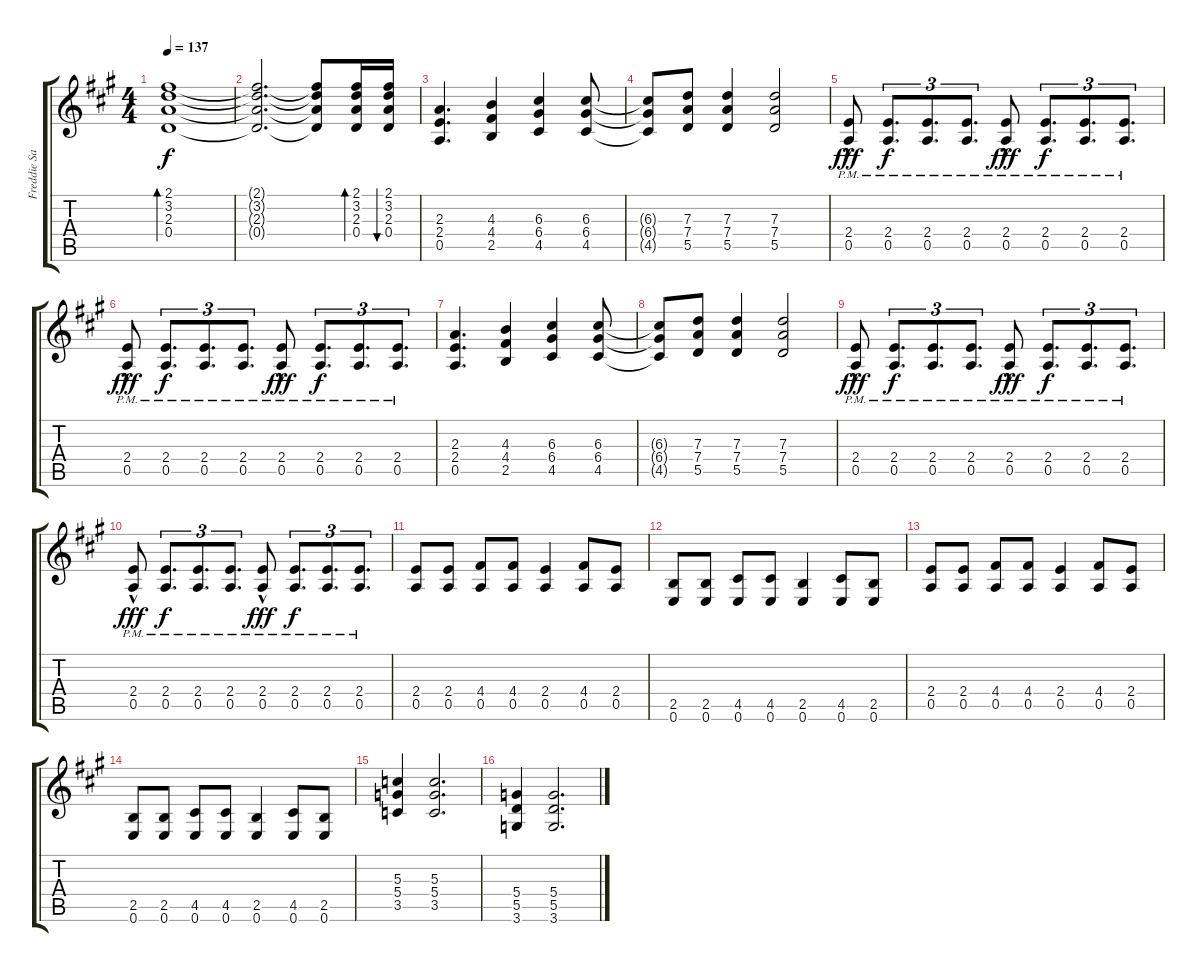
\track ("Freddie Salem Guitar" "Freddie Sa") {instrument overdrivenguitar}
\staff {score tabs}
\tuning (E4 B3 G3 D3 A2 E2) {hide}
\ts (4 4)
\tempo 137
\clef g2
\ks a
(2.1 3.2 2.3 0.4).1{bd 60 dy f} |
(2.1{t} 3.2{t} 2.3{t} 0.4{t}).2{d} (2.1{t} 3.2{t} 2.3{t} 0.4{t}).8 (2.1 3.2 2.3 0.4).16{bd 60} (2.1 3.2 2.3 0.4).16{bu 60} |
(2.3 2.4 0.5).4{d} (4.3 4.4 2.5).4 (6.3 6.4 4.5).4 (6.3 6.4 4.5).8 |
(6.3{t} 6.4{t} 4.5{t}).8 (7.3 7.4 5.5).8 (7.3 7.4 5.5).4 (7.3 7.4 5.5).2 |
(2.4{pm} 0.5{hac pm}).8{dy fff} (2.4{pm} 0.5{pm}).8{d tu (3 2) dy f} (2.4{pm} 0.5{pm}).8{d tu (3 2)} (2.4{pm} 0.5{pm}).8{d tu (3 2)} (2.4{pm} 0.5{hac pm}).8{dy fff} (2.4{pm} 0.5{pm}).8{d tu (3 2) dy f} (2.4{pm} 0.5{pm}).8{d tu (3 2)} (2.4{pm} 0.5{pm}).8{d tu (3 2)} |
(2.4{pm} 0.5{hac pm}).8{dy fff} (2.4{pm} 0.5{pm}).8{d tu (3 2) dy f} (2.4{pm} 0.5{pm}).8{d tu (3 2)} (2.4{pm} 0.5{pm}).8{d tu (3 2)} (2.4{pm} 0.5{hac pm}).8{dy fff} (2.4{pm} 0.5{pm}).8{d tu (3 2) dy f} (2.4{pm} 0.5{pm}).8{d tu (3 2)} (2.4{pm} 0.5{pm}).8{d tu (3 2)} |
(2.3 2.4 0.5).4{d} (4.3 4.4 2.5).4 (6.3 6.4 4.5).4 (6.3 6.4 4.5).8 |
(6.3{t} 6.4{t} 4.5{t}).8 (7.3 7.4 5.5).8 (7.3 7.4 5.5).4 (7.3 7.4 5.5).2 |
(2.4{pm} 0.5{hac pm}).8{dy fff} (2.4{pm} 0.5{pm}).8{d tu (3 2) dy f} (2.4{pm} 0.5{pm}).8{d tu (3 2)} (2.4{pm} 0.5{pm}).8{d tu (3 2)} (2.4{pm} 0.5{hac pm}).8{dy fff} (2.4{pm} 0.5{pm}).8{d tu (3 2) dy f} (2.4{pm} 0.5{pm}).8{d tu (3 2)} (2.4{pm} 0.5{pm}).8{d tu (3 2)} |
(2.4{pm} 0.5{hac pm}).8{dy fff} (2.4{pm} 0.5{pm}).8{d tu (3 2) dy f} (2.4{pm} 0.5{pm}).8{d tu (3 2)} (2.4{pm} 0.5{pm}).8{d tu (3 2)} (2.4{pm} 0.5{hac pm}).8{dy fff} (2.4{pm} 0.5{pm}).8{d tu (3 2) dy f} (2.4{pm} 0.5{pm}).8{d tu (3 2)} (2.4{pm} 0.5{pm}).8{d tu (3 2)} |
(2.4 0.5).8 (2.4 0.5).8 (4.4 0.5).8 (4.4 0.5).8 (2.4 0.5).4 (4.4 0.5).8 (2.4 0.5).8 |
(2.5 0.6).8 (2.5 0.6).8 (4.5 0.6).8 (4.5 0.6).8 (2.5 0.6).4 (4.5 0.6).8 (2.5 0.6).8 |
(2.4 0.5).8 (2.4 0.5).8 (4.4 0.5).8 (4.4 0.5).8 (2.4 0.5).4 (4.4 0.5).8 (2.4 0.5).8 |
(2.5 0.6).8 (2.5 0.6).8 (4.5 0.6).8 (4.5 0.6).8 (2.5 0.6).4 (4.5 0.6).8 (2.5 0.6).8 |
(5.3 5.4 3.5).4 (5.3 5.4 3.5).2{d} |
(5.4 5.5 3.6).4 (5.4 5.5 3.6).2{d}
